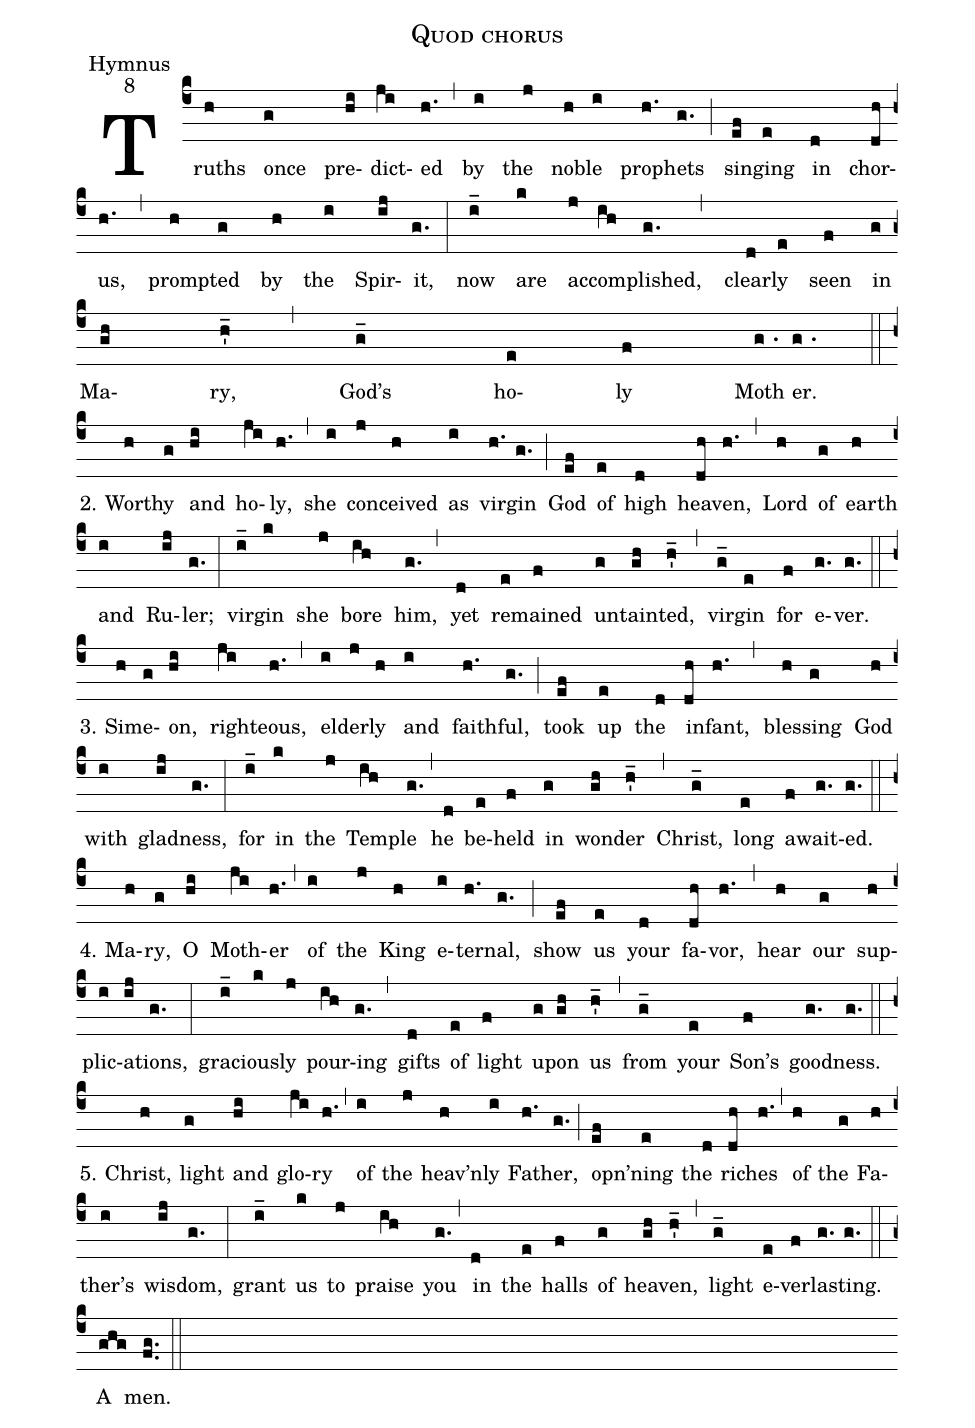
name:Quod chorus;
office-part:Hymnus;
mode:8;
%%
(c4) Truths(h) once(g) pre(hi)dict(ji)ed(h.) (,)
 by(i) the(j) no(h)ble(i) proph(h.)ets(g.) (;)
 sing(ef)ing(e) in(d) chor(dh)us,(h.) (,)
 promp(h)ted(g) by(h) the(i) Spir(ij)it,(g.) (:)
 now(i_) are(k) ac(j)com(ih)plished,(g.) (,)
 clear(d)ly(e) seen(f) in(g) Ma(gh)ry,(h'_) (,)
 God’s(g_) ho(e)ly(f) Moth(g.)er.(g.) (::z)

2. Wor(h)thy(g) and(hi) ho(ji)ly,(h.) (,)
 she(i) con(j)ceived(h) as(i) vir(h.)gin(g.) (;)
 God(ef) of(e) high(d) heav(dh)en,(h.) (,)
 Lord(h) of(g) earth(h) and(i) Ru(ij)ler;(g.) (:)
 vir(i_)gin(k) she(j) bore(ih) him,(g.) (,)
 yet(d) re(e)mained(f) un(g)tain(gh)ted,(h'_) (,)
 vir(g_)gin(e) for(f) e(g.)ver.(g.) (::z)

3. Si(h)me(g)on,(hi) right(ji)eous,(h.) (,)
 el(i)der(j)ly(h) and(i) faith(h.)ful,(g.) (;)
 took(ef) up(e) the(d) in(dh)fant,(h.) (,)
 bless(h)ing(g) God(h) with(i) glad(ij)ness,(g.) (:)
 for(i_) in(k) the(j) Tem(ih)ple(g.) (,)
 he(d) be(e)held(f) in(g) won(gh)der(h'_) (,)
 Christ,(g_) long(e) a(f)wait(g.)ed.(g.) (::z)

4. Ma(h)ry,(g) O(hi) Moth(ji)er(h.) (,)
 of(i) the(j) King(h) e(i)ter(h.)nal,(g.) (;)
 show(ef) us(e) your(d) fa(dh)vor,(h.) (,)
 hear(h) our(g) sup(h)plic(i)a(ij)tions,(g.) (:)
 gra(i_)cious(k)ly(j) pour(ih)ing(g.) (,)
 gifts(d) of(e) light(f) up(g)on(gh) us(h'_) (,)
 from(g_) your(e) Son’s(f) good(g.)ness.(g.) (::z)

5. Christ,(h) light(g) and(hi) glo(ji)ry(h.) (,)
 of(i) the(j) heav’n(h)ly(i) Fa(h.)ther,(g.) (;)
 opn’n(ef)ing(e) the(d) ri(dh)ches(h.) (,)
 of(h) the(g) Fa(h)ther’s(i) wis(ij)dom,(g.) (:)
 grant(i_) us(k) to(j) praise(ih) you(g.) (,)
 in(d) the(e) halls(f) of(g) heav(gh)en,(h'_) (,)
 light(g_) e(e)ver(f)last(g.)ing.(g.) (::)

A(ghg) men.(fg..) (::z)
